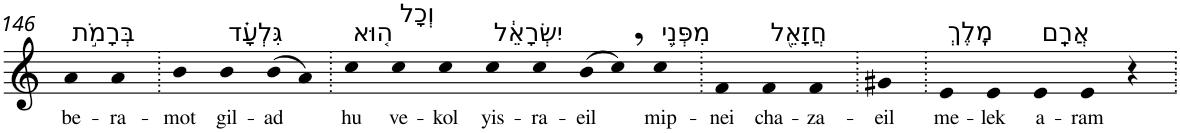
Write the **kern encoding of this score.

**kern	**text
*part1	*part1
*staff1	*staff1
*I"Piano	*
*I'Pno	*
!!LO:PB:g=z
*clefG2	*
*k[]	*
=146	=146
!LO:TX:a:t=בְּרָמֹ֣ת	!
!	!LO:LY:b
4a	be-
!	!LO:LY:b
4a	-ra-
=147.	=147.
!	!LO:LY:b
4b	-mot
!LO:TX:a:t=גִּלְעָ֗ד	!
!	!LO:LY:b
4b	gil-
!	!LO:LY:b
(>8b	-ad
8a)	.
=148.	=148.
!LO:TX:a:t=ה֚וּא	!
!	!LO:LY:b
4cc	hu
!LO:TX:a:t=וְכָל	!
!	!LO:LY:b
4cc	ve-
!	!LO:LY:b
4cc	-kol
!LO:TX:a:t=יִשְׂרָאֵ֔ל	!
!	!LO:LY:b
4cc	yis-
!	!LO:LY:b
4cc	-ra-
!	!LO:LY:b
(>8b	-eil
8cc,)	.
!LO:TX:a:t=מִפְּנֵ֥י	!
!	!LO:LY:b
4cc	mip-
=149.	=149.
!	!LO:LY:b
4f	-nei
!LO:TX:a:t=חֲזָאֵ֖ל	!
!	!LO:LY:b
4f	cha-
!	!LO:LY:b
4f	-za-
=150.	=150.
!	!LO:LY:b
4g#X	-eil
=151.	=151.
!LO:TX:a:t=מֶֽלֶךְ	!
!	!LO:LY:b
4e	me-
!	!LO:LY:b
4e	-lek
!LO:TX:a:t=אֲרָֽם	!
!	!LO:LY:b
4e	a-
!	!LO:LY:b
4e	-ram
4r	.
=.	=.
*-	*-
